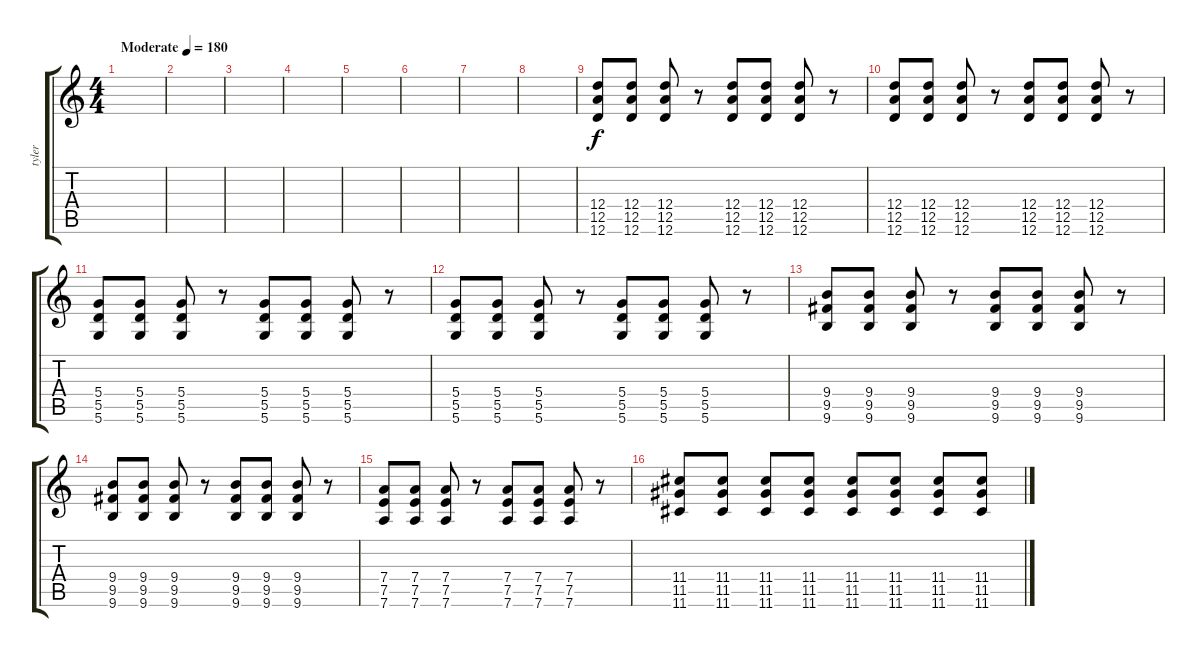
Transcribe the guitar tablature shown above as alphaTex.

\track ("tyler" "tyler") {instrument distortionguitar}
\staff {score tabs}
\tuning (E4 B3 G3 D3 A2 D2) {hide}
\ts (4 4)
\tempo (180 "Moderate")
\clef g2
\ks c
|
|
|
|
|
|
|
|
(12.4 12.5 12.6).8 (12.4 12.5 12.6).8 (12.4 12.5 12.6).8 r.8 (12.4 12.5 12.6).8 (12.4 12.5 12.6).8 (12.4 12.5 12.6).8 r.8 |
(12.4 12.5 12.6).8 (12.4 12.5 12.6).8 (12.4 12.5 12.6).8 r.8 (12.4 12.5 12.6).8 (12.4 12.5 12.6).8 (12.4 12.5 12.6).8 r.8 |
(5.4 5.5 5.6).8 (5.4 5.5 5.6).8 (5.4 5.5 5.6).8 r.8 (5.4 5.5 5.6).8 (5.4 5.5 5.6).8 (5.4 5.5 5.6).8 r.8 |
(5.4 5.5 5.6).8 (5.4 5.5 5.6).8 (5.4 5.5 5.6).8 r.8 (5.4 5.5 5.6).8 (5.4 5.5 5.6).8 (5.4 5.5 5.6).8 r.8 |
(9.4 9.5 9.6).8 (9.4 9.5 9.6).8 (9.4 9.5 9.6).8 r.8 (9.4 9.5 9.6).8 (9.4 9.5 9.6).8 (9.4 9.5 9.6).8 r.8 |
(9.4 9.5 9.6).8 (9.4 9.5 9.6).8 (9.4 9.5 9.6).8 r.8 (9.4 9.5 9.6).8 (9.4 9.5 9.6).8 (9.4 9.5 9.6).8 r.8 |
(7.4 7.5 7.6).8 (7.4 7.5 7.6).8 (7.4 7.5 7.6).8 r.8 (7.4 7.5 7.6).8 (7.4 7.5 7.6).8 (7.4 7.5 7.6).8 r.8 |
(11.4 11.5 11.6).8 (11.4 11.5 11.6).8 (11.4 11.5 11.6).8 (11.4 11.5 11.6).8 (11.4 11.5 11.6).8 (11.4 11.5 11.6).8 (11.4 11.5 11.6).8 (11.4 11.5 11.6).8
